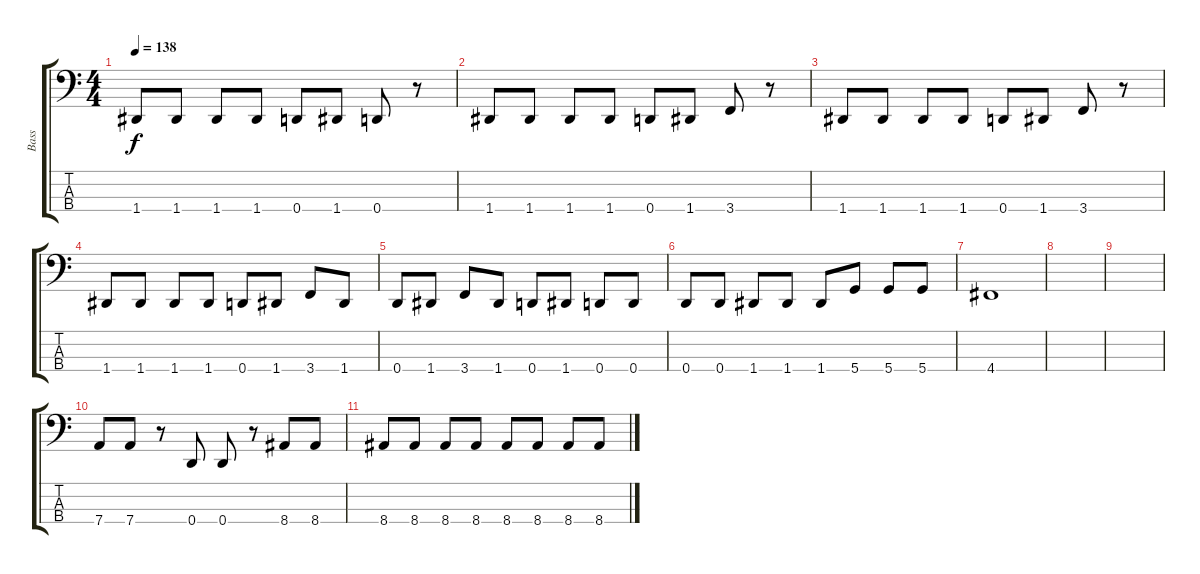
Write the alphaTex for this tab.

\track ("Bass" "Bass") {instrument electricbassfinger}
\staff {score tabs}
\tuning (G2 D2 A1 D1) {hide}
\ts (4 4)
\tempo 138
\clef f4
\ks c
1.4.8{dy f} 1.4.8 1.4.8 1.4.8 0.4.8 1.4.8 0.4.8 r.8 |
1.4.8 1.4.8 1.4.8 1.4.8 0.4.8 1.4.8 3.4.8 r.8 |
1.4.8 1.4.8 1.4.8 1.4.8 0.4.8 1.4.8 3.4.8 r.8 |
1.4.8 1.4.8 1.4.8 1.4.8 0.4.8 1.4.8 3.4.8 1.4.8 |
0.4.8 1.4.8 3.4.8 1.4.8 0.4.8 1.4.8 0.4.8 0.4.8 |
0.4.8 0.4.8 1.4.8 1.4.8 1.4.8 5.4.8 5.4.8 5.4.8 |
4.4.1 |
|
|
7.4.8 7.4.8 r.8 0.4.8 0.4.8 r.8 8.4.8 8.4.8 |
8.4.8 8.4.8 8.4.8 8.4.8 8.4.8 8.4.8 8.4.8 8.4.8
